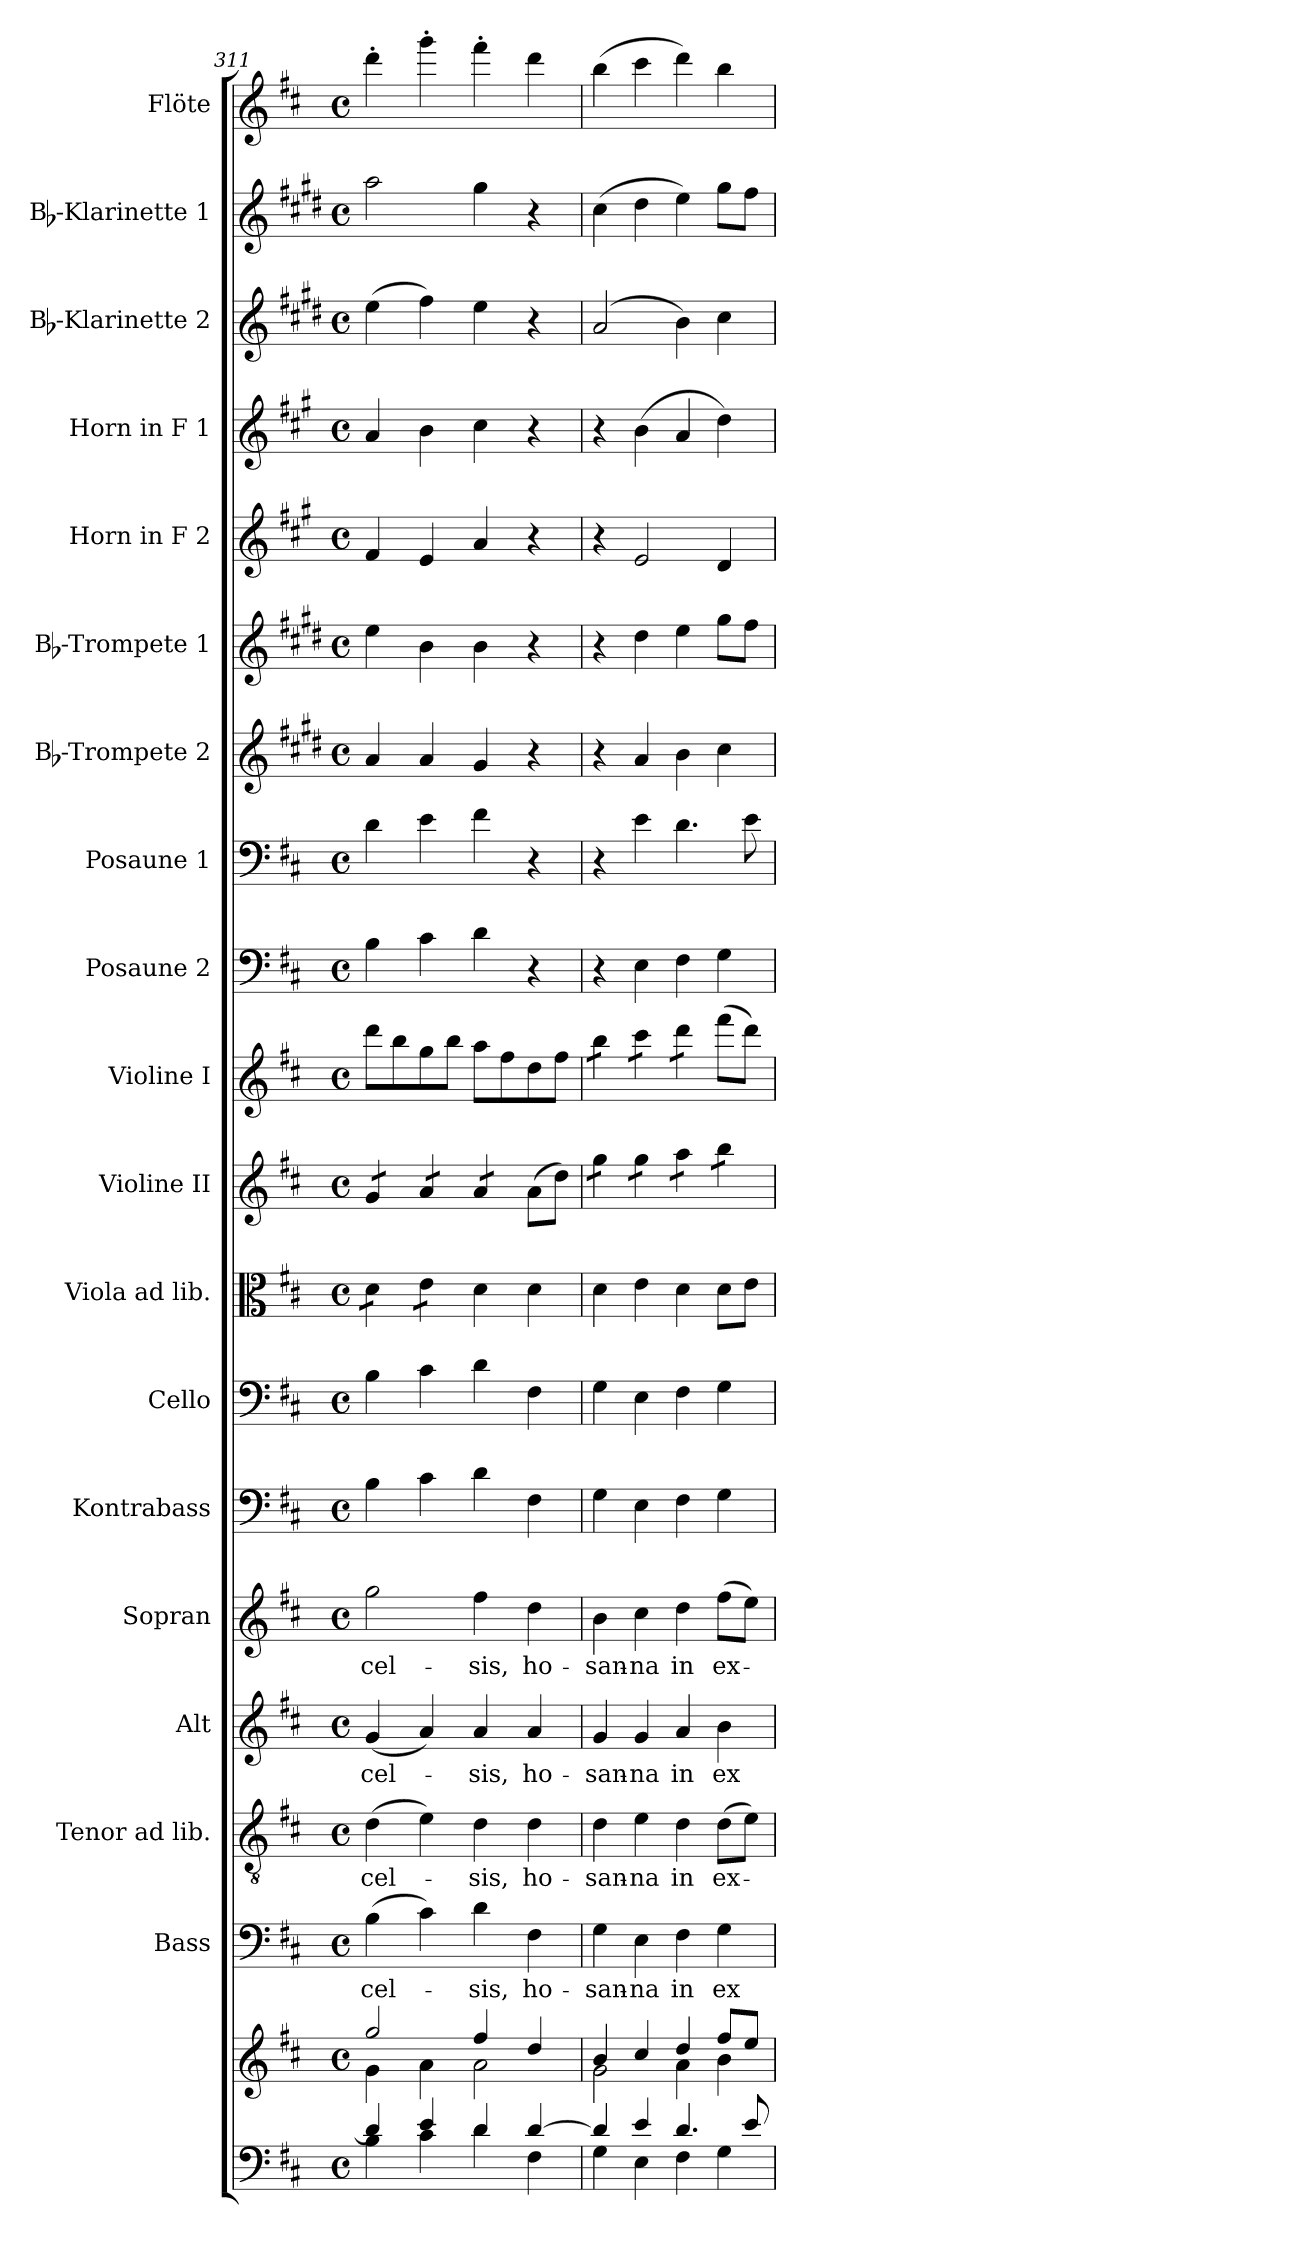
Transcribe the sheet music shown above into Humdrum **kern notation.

**kern	**kern	**kern	**text	**kern	**text	**kern	**text	**kern	**text	**kern	**kern	**kern	**kern	**kern	**kern	**kern	**kern	**kern	**kern	**kern	**kern	**kern	**kern
*part19	*part19	*part18	*part18	*part17	*part17	*part16	*part16	*part15	*part15	*part14	*part13	*part12	*part11	*part10	*part9	*part8	*part7	*part6	*part5	*part4	*part3	*part2	*part1
*staff20	*staff19	*staff18	*staff18	*staff17	*staff17	*staff16	*staff16	*staff15	*staff15	*staff14	*staff13	*staff12	*staff11	*staff10	*staff9	*staff8	*staff7	*staff6	*staff5	*staff4	*staff3	*staff2	*staff1
*	*	*I"Bass	*	*I"Tenor ad lib.	*	*I"Alt	*	*I"Sopran	*	*I"Kontrabass	*I"Cello	*I"Viola ad lib.	*I"Violine II	*I"Violine I	*I"Posaune 2	*I"Posaune 1	*I"Bb-Trompete 2	*I"Bb-Trompete 1	*I"Horn in F 2	*I"Horn in F 1	*I"Bb-Klarinette 2	*I"Bb-Klarinette 1	*I"Flöte
*	*	*I'B.	*	*I'T.	*	*I'A.	*	*I'S.	*	*I'Kb.	*	*I'Vla.	*I'Vl. II	*I'Vl. I	*I'Pos. 2	*I'Pos. 1	*I'Bb Trp. 2	*I'Bb Trp. 1	*	*	*I'Bb Kl. 2	*I'Bb Kl. 1	*I'Fl.
*clefF4	*clefG2	*clefF4	*	*clefGv2	*	*clefG2	*	*clefG2	*	*clefF4	*clefF4	*clefC3	*clefG2	*clefG2	*clefF4	*clefF4	*clefG2	*clefG2	*clefG2	*clefG2	*clefG2	*clefG2	*clefG2
*	*	*	*	*	*	*	*	*	*	*ITrd7c12	*	*	*	*	*	*	*ITrd1c2	*ITrd1c2	*ITrd4c7	*ITrd4c7	*ITrd1c2	*ITrd1c2	*
*k[f#c#]	*k[f#c#]	*k[f#c#]	*	*k[f#c#]	*	*k[f#c#]	*	*k[f#c#]	*	*k[f#c#]	*k[f#c#]	*k[f#c#]	*k[f#c#]	*k[f#c#]	*k[f#c#]	*k[f#c#]	*k[f#c#]	*k[f#c#]	*k[f#c#]	*k[f#c#]	*k[f#c#]	*k[f#c#]	*k[f#c#]
*D:	*D:	*D:	*	*D:	*	*D:	*	*D:	*	*D:	*D:	*D:	*D:	*D:	*D:	*D:	*D:	*D:	*D:	*D:	*D:	*D:	*D:
*M4/4	*M4/4	*M4/4	*	*M4/4	*	*M4/4	*	*M4/4	*	*M4/4	*M4/4	*M4/4	*M4/4	*M4/4	*M4/4	*M4/4	*M4/4	*M4/4	*M4/4	*M4/4	*M4/4	*M4/4	*M4/4
*met(c)	*met(c)	*met(c)	*	*met(c)	*	*met(c)	*	*met(c)	*	*met(c)	*met(c)	*met(c)	*met(c)	*met(c)	*met(c)	*met(c)	*met(c)	*met(c)	*met(c)	*met(c)	*met(c)	*met(c)	*met(c)
=311	=311	=311	=311	=311	=311	=311	=311	=311	=311	=311	=311	=311	=311	=311	=311	=311	=311	=311	=311	=311	=311	=311	=311
*^	*^	*	*	*	*	*	*	*	*	*	*	*	*	*	*	*	*	*	*	*	*	*	*
!	!	!	!	!	!LO:LY:b	!	!LO:LY:b	!	!LO:LY:b	!	!LO:LY:b	!	!	!	!	!	!	!	!	!	!	!	!	!	!
*	*	*	*	*	*	*	*	*	*	*	*	*	*	*tremolo	*	*	*	*	*	*	*	*	*	*	*
*	*	*	*	*	*	*	*	*	*	*	*	*	*	*	*tremolo	*	*	*	*	*	*	*	*	*	*
4d/]	4B\	2gg/	4g\	(>4B\	-cel-	(>4d\	-cel-	(<4g/	-cel-	2gg\	-cel-	4BB\	4B\	8d\L	8g/L	8ddd\L	4B\	4d\	4g/	4dd\	4B/	4d/	(>4dd\	2gg\	4ddd'>\
.	.	.	.	.	.	.	.	.	.	.	.	.	.	8d\J	8g/J	8bb\	.	.	.	.	.	.	.	.	.
4e/	4c#\	.	4a\	4c#\)	.	4e\)	.	4a/)	.	.	.	4C#\	4c#\	8e\L	8a/L	8gg\	4c#\	4e\	4g/	4a\	4A/	4e\	4ee\)	.	4ggg'>\
.	.	.	.	.	.	.	.	.	.	.	.	.	.	8e\J	8a/J	8bb\J	.	.	.	.	.	.	.	.	.
*	*	*	*	*	*	*	*	*	*	*	*	*	*	*Xtremolo	*	*	*	*	*	*	*	*	*	*	*
!	!	!	!	!	!LO:LY:b	!	!LO:LY:b	!	!LO:LY:b	!	!LO:LY:b	!	!	!	!	!	!	!	!	!	!	!	!	!	!
4d/	4d\	4ff#/	2a\	4d\	-sis,	4d\	-sis,	4a/	-sis,	4ff#\	-sis,	4D\	4d\	4d\	8a/L	8aa\L	4d\	4f#\	4f#/	4a\	4d/	4f#\	4dd\	4ff#\	4fff#'>\
.	.	.	.	.	.	.	.	.	.	.	.	.	.	.	8a/J	8ff#\	.	.	.	.	.	.	.	.	.
*	*	*	*	*	*	*	*	*	*	*	*	*	*	*	*Xtremolo	*	*	*	*	*	*	*	*	*	*
!	!	!	!	!	!LO:LY:b	!	!LO:LY:b	!	!LO:LY:b	!	!LO:LY:b	!	!	!	!	!	!	!	!	!	!	!	!	!	!
[>4d/	4F#\	4dd/	.	4F#\	ho-	4d\	ho-	4a/	ho-	4dd\	ho-	4FF#\	4F#\	4d\	(>8a\L	8dd\	4r	4r	4r	4r	4r	4r	4r	4r	4ddd\
.	.	.	.	.	.	.	.	.	.	.	.	.	.	.	8dd\J)	8ff#\J	.	.	.	.	.	.	.	.	.
=312	=312	=312	=312	=312	=312	=312	=312	=312	=312	=312	=312	=312	=312	=312	=312	=312	=312	=312	=312	=312	=312	=312	=312	=312	=312
!	!	!	!	!	!LO:LY:b	!	!LO:LY:b	!	!LO:LY:b	!	!LO:LY:b	!	!	!	!	!	!	!	!	!	!	!	!	!	!
*	*	*	*	*	*	*	*	*	*	*	*	*	*	*	*tremolo	*	*	*	*	*	*	*	*	*	*
*	*	*	*	*	*	*	*	*	*	*	*	*	*	*	*	*tremolo	*	*	*	*	*	*	*	*	*
4d/]	4G\	4b/	2g\	4G\	-san-	4d\	-san-	4g/	-san-	4b\	-san-	4GG\	4G\	4d\	8gg\L	8bb\L	4r	4r	4r	4r	4r	4r	(2g/	(>4b\	(>4bb\
.	.	.	.	.	.	.	.	.	.	.	.	.	.	.	8gg\J	8bb\J	.	.	.	.	.	.	.	.	.
!	!	!	!	!	!LO:LY:b	!	!LO:LY:b	!	!LO:LY:b	!	!LO:LY:b	!	!	!	!	!	!	!	!	!	!	!	!	!	!
4e/	4E\	4cc#/	.	4E\	-na	4e\	-na	4g/	-na	4cc#\	-na	4EE\	4E\	4e\	8gg\L	8ccc#\L	4E\	4e\	4g/	4cc#\	2A/	(>4e\	.	4cc#\	4ccc#\
.	.	.	.	.	.	.	.	.	.	.	.	.	.	.	8gg\J	8ccc#\J	.	.	.	.	.	.	.	.	.
!	!	!	!	!	!LO:LY:b	!	!LO:LY:b	!	!LO:LY:b	!	!LO:LY:b	!	!	!	!	!	!	!	!	!	!	!	!	!	!
4.d/	4F#\	4dd/	4a\	4F#\	in	4d\	in	4a/	in	4dd\	in	4FF#\	4F#\	4d\	8aa\L	8ddd\L	4F#\	4.d\	4a\	4dd\	.	4d/	4a\)	4dd\)	4ddd\)
.	.	.	.	.	.	.	.	.	.	.	.	.	.	.	8aa\J	8ddd\J	.	.	.	.	.	.	.	.	.
*	*	*	*	*	*	*	*	*	*	*	*	*	*	*	*	*Xtremolo	*	*	*	*	*	*	*	*	*
!	!	!	!	!	!LO:LY:b	!	!LO:LY:b	!	!LO:LY:b	!	!LO:LY:b	!	!	!	!	!	!	!	!	!	!	!	!	!	!
.	4G\	8ff#/L	4b\	4G\	ex-	(>8d\L	ex-	4b\	ex-	(>8ff#\L	ex-	4GG\	4G\	8d\L	8bb\L	(>8fff#\L	4G\	.	4b\	8ff#\L	4G/	4g\)	4b\	8ff#\L	4bb\
8e/	.	8ee/J	.	.	.	8e\J)	.	.	.	8ee\J)	.	.	.	8e\J	8bb\J	8ddd\J)	.	8e\	.	8ee\J	.	.	.	8ee\J	.
*	*	*	*	*	*	*	*	*	*	*	*	*	*	*	*Xtremolo	*	*	*	*	*	*	*	*	*	*
*v	*v	*	*	*	*	*	*	*	*	*	*	*	*	*	*	*	*	*	*	*	*	*	*	*	*
*	*v	*v	*	*	*	*	*	*	*	*	*	*	*	*	*	*	*	*	*	*	*	*	*	*
=	=	=	=	=	=	=	=	=	=	=	=	=	=	=	=	=	=	=	=	=	=	=	=
*-	*-	*-	*-	*-	*-	*-	*-	*-	*-	*-	*-	*-	*-	*-	*-	*-	*-	*-	*-	*-	*-	*-	*-
